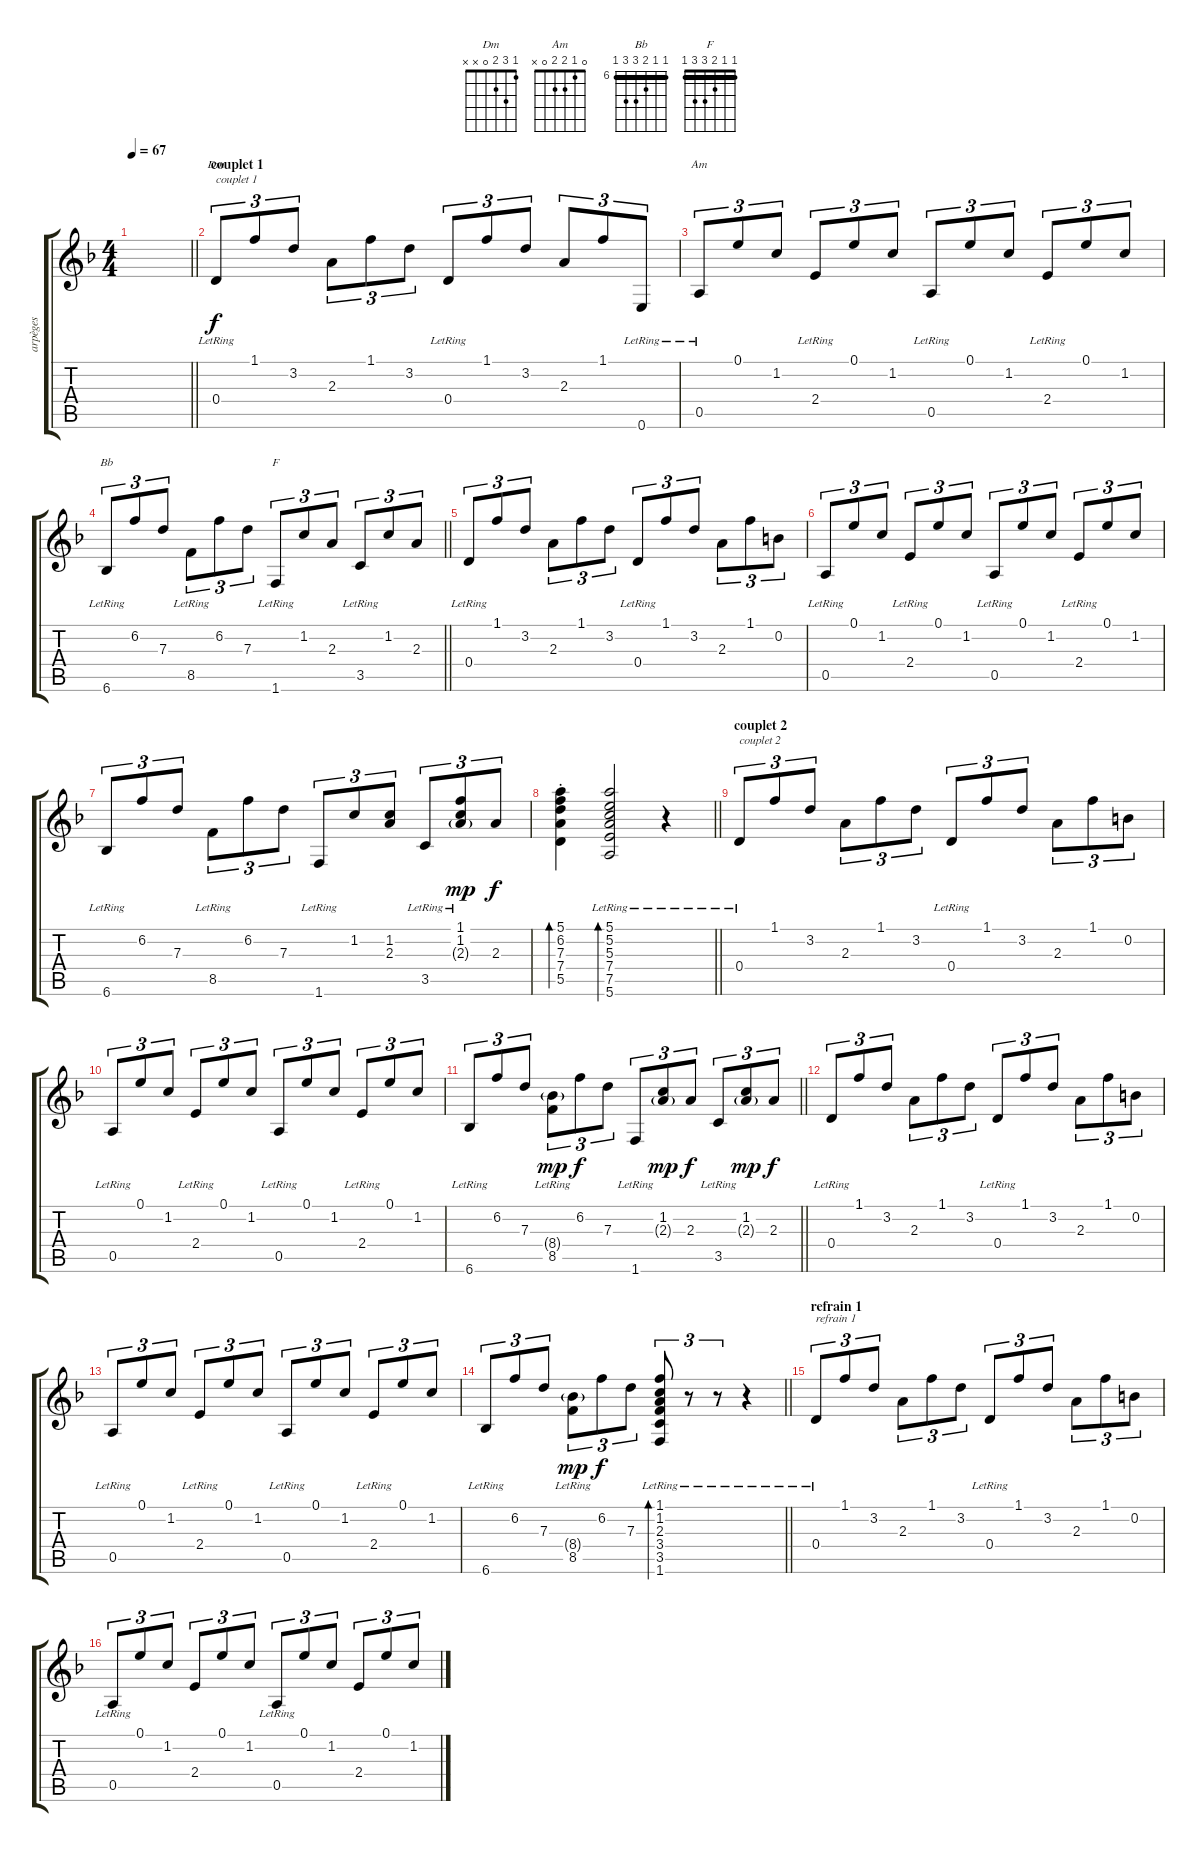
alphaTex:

\track ("arpèges" "arpèges") {instrument acousticguitarnylon}
\staff {score tabs}
\tuning (E4 B3 G3 D3 A2 E2) {hide}
\chord ("Dm" 1 3 2 0 x x)
\chord ("Am" 0 1 2 2 0 x)
\chord ("Bb" 6 6 7 8 8 6) {firstfret 6 barre 6}
\chord ("F" 1 1 2 3 3 1) {barre 1}
\ts (4 4)
\tempo 67
\clef g2
\barLineRight lightlight
\ks f
|
\section ("" "couplet 1")
0.4{lr}.8{tu (3 2) ch "Dm" txt "couplet 1"} 1.1.8{tu (3 2)} 3.2.8{tu (3 2)} 2.3.8{tu (3 2)} 1.1.8{tu (3 2)} 3.2.8{tu (3 2)} 0.4{lr}.8{tu (3 2)} 1.1.8{tu (3 2)} 3.2.8{tu (3 2)} 2.3.8{tu (3 2)} 1.1.8{tu (3 2)} 0.6{lr}.8{tu (3 2)} |
0.5{lr}.8{tu (3 2) ch "Am"} 0.1.8{tu (3 2)} 1.2.8{tu (3 2)} 2.4{lr}.8{tu (3 2)} 0.1.8{tu (3 2)} 1.2.8{tu (3 2)} 0.5{lr}.8{tu (3 2)} 0.1.8{tu (3 2)} 1.2.8{tu (3 2)} 2.4{lr}.8{tu (3 2)} 0.1.8{tu (3 2)} 1.2.8{tu (3 2)} |
\barLineRight lightlight
6.6{lr}.8{tu (3 2) ch "Bb"} 6.2.8{tu (3 2)} 7.3.8{tu (3 2)} 8.5{lr}.8{tu (3 2)} 6.2.8{tu (3 2)} 7.3.8{tu (3 2)} 1.6{lr}.8{tu (3 2) ch "F"} 1.2.8{tu (3 2)} 2.3.8{tu (3 2)} 3.5{lr}.8{tu (3 2)} 1.2.8{tu (3 2)} 2.3.8{tu (3 2)} |
0.4{lr}.8{tu (3 2)} 1.1.8{tu (3 2)} 3.2.8{tu (3 2)} 2.3.8{tu (3 2)} 1.1.8{tu (3 2)} 3.2.8{tu (3 2)} 0.4{lr}.8{tu (3 2)} 1.1.8{tu (3 2)} 3.2.8{tu (3 2)} 2.3.8{tu (3 2)} 1.1.8{tu (3 2)} 0.2.8{tu (3 2)} |
0.5{lr}.8{tu (3 2)} 0.1.8{tu (3 2)} 1.2.8{tu (3 2)} 2.4{lr}.8{tu (3 2)} 0.1.8{tu (3 2)} 1.2.8{tu (3 2)} 0.5{lr}.8{tu (3 2)} 0.1.8{tu (3 2)} 1.2.8{tu (3 2)} 2.4{lr}.8{tu (3 2)} 0.1.8{tu (3 2)} 1.2.8{tu (3 2)} |
6.6{lr}.8{tu (3 2)} 6.2.8{tu (3 2)} 7.3.8{tu (3 2)} 8.5{lr}.8{tu (3 2)} 6.2.8{tu (3 2)} 7.3.8{tu (3 2)} 1.6{lr}.8{tu (3 2)} 1.2.8{tu (3 2)} (1.2 2.3).8{tu (3 2)} 3.5{lr}.8{tu (3 2)} (1.1 1.2 2.3{g lr}).8{tu (3 2) dy mp} 2.3.8{tu (3 2) dy f} |
\barLineRight lightlight
(5.1{st} 6.2{st} 7.3{st} 7.4{st} 5.5{st}).4{bd 30} (5.1 5.2 5.3 7.4{lr} 7.5{lr} 5.6{lr}).2{bd 30} r.4 |
\section ("" "couplet 2")
0.4{lr}.8{tu (3 2) txt "couplet 2"} 1.1.8{tu (3 2)} 3.2.8{tu (3 2)} 2.3.8{tu (3 2)} 1.1.8{tu (3 2)} 3.2.8{tu (3 2)} 0.4{lr}.8{tu (3 2)} 1.1.8{tu (3 2)} 3.2.8{tu (3 2)} 2.3.8{tu (3 2)} 1.1.8{tu (3 2)} 0.2.8{tu (3 2)} |
0.5{lr}.8{tu (3 2)} 0.1.8{tu (3 2)} 1.2.8{tu (3 2)} 2.4{lr}.8{tu (3 2)} 0.1.8{tu (3 2)} 1.2.8{tu (3 2)} 0.5{lr}.8{tu (3 2)} 0.1.8{tu (3 2)} 1.2.8{tu (3 2)} 2.4{lr}.8{tu (3 2)} 0.1.8{tu (3 2)} 1.2.8{tu (3 2)} |
\barLineRight lightlight
6.6{lr}.8{tu (3 2)} 6.2.8{tu (3 2)} 7.3.8{tu (3 2)} (8.4{g lr} 8.5{lr}).8{tu (3 2) dy mp} 6.2.8{tu (3 2) dy f} 7.3.8{tu (3 2)} 1.6{lr}.8{tu (3 2)} (1.2 2.3{g}).8{tu (3 2) dy mp} 2.3.8{tu (3 2) dy f} 3.5{lr}.8{tu (3 2)} (1.2 2.3{g}).8{tu (3 2) dy mp} 2.3.8{tu (3 2) dy f} |
0.4{lr}.8{tu (3 2)} 1.1.8{tu (3 2)} 3.2.8{tu (3 2)} 2.3.8{tu (3 2)} 1.1.8{tu (3 2)} 3.2.8{tu (3 2)} 0.4{lr}.8{tu (3 2)} 1.1.8{tu (3 2)} 3.2.8{tu (3 2)} 2.3.8{tu (3 2)} 1.1.8{tu (3 2)} 0.2.8{tu (3 2)} |
0.5{lr}.8{tu (3 2)} 0.1.8{tu (3 2)} 1.2.8{tu (3 2)} 2.4{lr}.8{tu (3 2)} 0.1.8{tu (3 2)} 1.2.8{tu (3 2)} 0.5{lr}.8{tu (3 2)} 0.1.8{tu (3 2)} 1.2.8{tu (3 2)} 2.4{lr}.8{tu (3 2)} 0.1.8{tu (3 2)} 1.2.8{tu (3 2)} |
\barLineRight lightlight
6.6{lr}.8{tu (3 2)} 6.2.8{tu (3 2)} 7.3.8{tu (3 2)} (8.4{g lr} 8.5{lr}).8{tu (3 2) dy mp} 6.2.8{tu (3 2) dy f} 7.3.8{tu (3 2)} (1.1 1.2 2.3 3.4{lr} 3.5{lr} 1.6{lr}).8{tu (3 2) bd 30} r.8{tu (3 2)} r.8{tu (3 2)} r.4 |
\section ("" "refrain 1")
0.4{lr}.8{tu (3 2) txt "refrain 1"} 1.1.8{tu (3 2)} 3.2.8{tu (3 2)} 2.3.8{tu (3 2)} 1.1.8{tu (3 2)} 3.2.8{tu (3 2)} 0.4{lr}.8{tu (3 2)} 1.1.8{tu (3 2)} 3.2.8{tu (3 2)} 2.3.8{tu (3 2)} 1.1.8{tu (3 2)} 0.2.8{tu (3 2)} |
0.5{lr}.8{tu (3 2)} 0.1.8{tu (3 2)} 1.2.8{tu (3 2)} 2.4.8{tu (3 2)} 0.1.8{tu (3 2)} 1.2.8{tu (3 2)} 0.5{lr}.8{tu (3 2)} 0.1.8{tu (3 2)} 1.2.8{tu (3 2)} 2.4.8{tu (3 2)} 0.1.8{tu (3 2)} 1.2.8{tu (3 2)}
